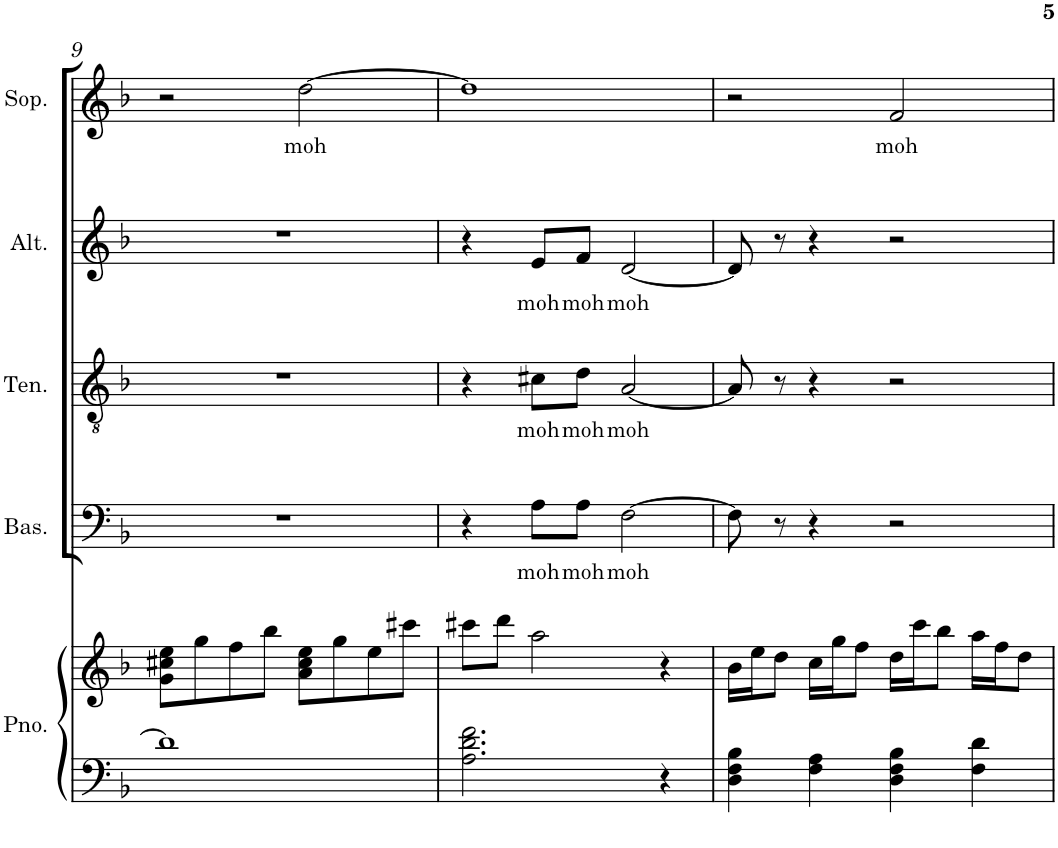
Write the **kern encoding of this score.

**kern	**kern	**kern	**text	**kern	**text	**kern	**text	**kern	**text
*part5	*part5	*part4	*part4	*part3	*part3	*part2	*part2	*part1	*part1
*staff6	*staff5	*staff4	*staff4	*staff3	*staff3	*staff2	*staff2	*staff1	*staff1
*I"Piano	*	*I"Bass	*	*I"Tenor	*	*I"Alto	*	*I"Soprano	*
*I'Pno.	*	*I'Bas.	*	*I'Ten.	*	*I'Alt.	*	*I'Sop.	*
!!LO:PB:g=z
*clefF4	*clefG2	*clefF4	*	*clefGv2	*	*clefG2	*	*clefG2	*
*k[b-]	*k[b-]	*k[b-]	*	*k[b-]	*	*k[b-]	*	*k[b-]	*
*F:	*F:	*F:	*	*F:	*	*F:	*	*F:	*
*M4/4	*M4/4	*M4/4	*	*M4/4	*	*M4/4	*	*M4/4	*
*met(c)	*met(c)	*met(c)	*	*met(c)	*	*met(c)	*	*met(c)	*
=9	=9	=9	=9	=9	=9	=9	=9	=9	=9
1d]	8g\ 8cc#X\ 8ee\L	1r	.	1r	.	1r	.	2r	.
.	8gg\	.	.	.	.	.	.	.	.
.	8ff\	.	.	.	.	.	.	.	.
.	8bb-\J	.	.	.	.	.	.	.	.
!	!	!	!	!	!	!	!	!	!LO:LY:b
.	8a\ 8cc#\ 8ee\L	.	.	.	.	.	.	[2dd\	moh
.	8gg\	.	.	.	.	.	.	.	.
.	8ee\	.	.	.	.	.	.	.	.
.	8ccc#X\J	.	.	.	.	.	.	.	.
=10	=10	=10	=10	=10	=10	=10	=10	=10	=10
2.A\ 2.d\ 2.f\	8ccc#X\L	4r	.	4r	.	4r	.	1dd]	.
.	8ddd\J	.	.	.	.	.	.	.	.
!	!	!	!LO:LY:b	!	!LO:LY:b	!	!LO:LY:b	!	!
.	2aa\	8A\L	moh	8c#X\L	moh	8e/L	moh	.	.
!	!	!	!LO:LY:b	!	!LO:LY:b	!	!LO:LY:b	!	!
.	.	8A\J	moh	8d\J	moh	8f/J	moh	.	.
!	!	!	!LO:LY:b	!	!LO:LY:b	!	!LO:LY:b	!	!
.	.	[2F\	moh	[2A/	moh	[2d/	moh	.	.
4r	4r	.	.	.	.	.	.	.	.
=11	=11	=11	=11	=11	=11	=11	=11	=11	=11
4D\ 4F\ 4B-\	16b-\LL	8F\]	.	8A/]	.	8d/]	.	2r	.
.	16ee\J	.	.	.	.	.	.	.	.
.	8dd\J	8r	.	8r	.	8r	.	.	.
4F\ 4A\	16cc\LL	4r	.	4r	.	4r	.	.	.
.	16gg\J	.	.	.	.	.	.	.	.
.	8ff\J	.	.	.	.	.	.	.	.
!	!	!	!	!	!	!	!	!	!LO:LY:b
4D\ 4F\ 4B-\	16dd\LL	2r	.	2r	.	2r	.	2f/	moh
.	16ccc\J	.	.	.	.	.	.	.	.
.	8bb-\J	.	.	.	.	.	.	.	.
4F\ 4d\	16aa\LL	.	.	.	.	.	.	.	.
.	16ff\J	.	.	.	.	.	.	.	.
.	8dd\J	.	.	.	.	.	.	.	.
=	=	=	=	=	=	=	=	=	=
*-	*-	*-	*-	*-	*-	*-	*-	*-	*-
